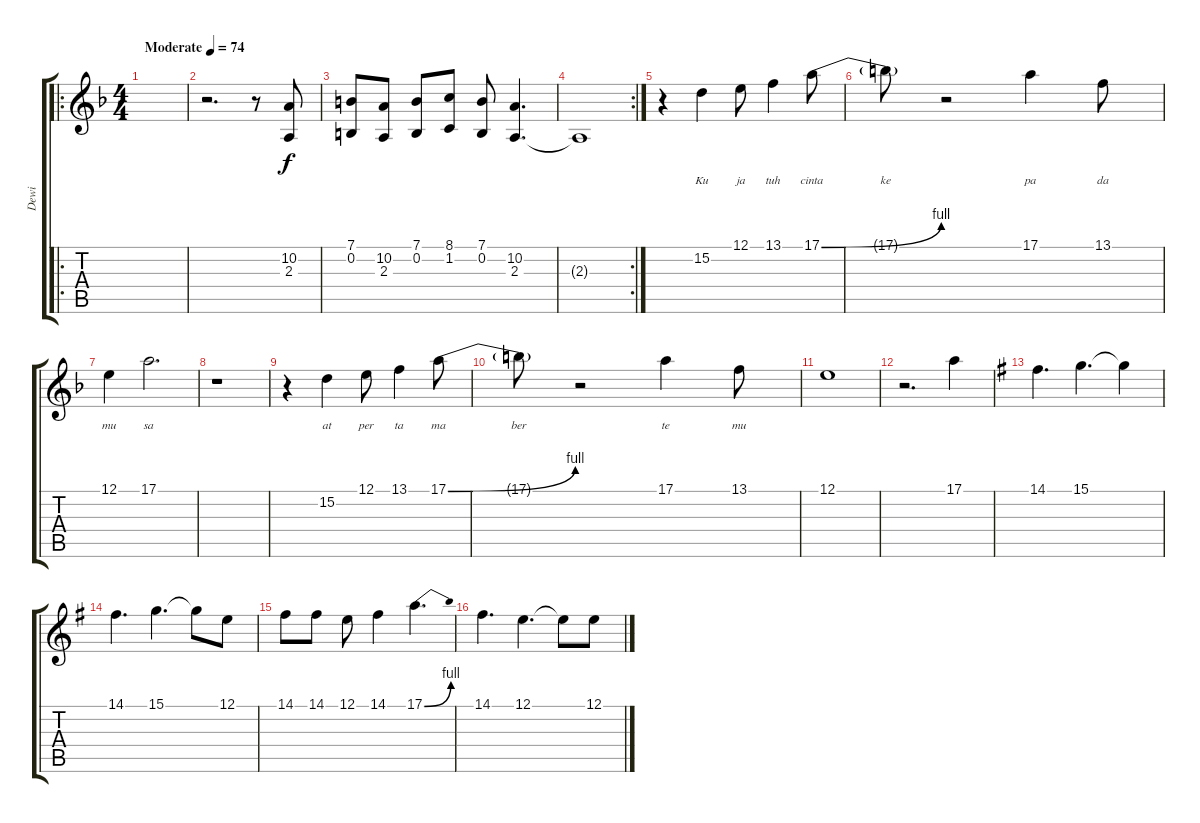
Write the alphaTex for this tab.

\track ("Dewi" "Dewi") {instrument piccolo}
\staff {score tabs}
\tuning (E4 B3 G3 D3 A2 E2) {hide}
\ro
\ts (4 4)
\tempo (74 "Moderate")
\clef g2
\ks f
|
r.2{d} r.8 (10.2 2.3).8 |
(7.1 0.2).8 (10.2 2.3).8 (7.1 0.2).8 (8.1 1.2).8 (7.1 0.2).8 (10.2 2.3).4{d} |
\rc 2
2.3{t}.1 |
r.4 15.2.4{lyrics (0 "Ku") lyrics (1 "") lyrics (2 "") lyrics (3 "") lyrics (4 "")} 12.1.8{lyrics (0 "ja") lyrics (1 "") lyrics (2 "") lyrics (3 "") lyrics (4 "")} 13.1.4{lyrics (0 "tuh") lyrics (1 "") lyrics (2 "") lyrics (3 "") lyrics (4 "")} 17.1{be (bend 0 0 60 4)}.8{lyrics (0 "cinta") lyrics (1 "") lyrics (2 "") lyrics (3 "") lyrics (4 "")} |
17.1{t}.8{lyrics (0 "ke") lyrics (1 "") lyrics (2 "") lyrics (3 "") lyrics (4 "")} r.2 17.1.4{lyrics (0 "pa") lyrics (1 "") lyrics (2 "") lyrics (3 "") lyrics (4 "")} 13.1.8{lyrics (0 "da") lyrics (1 "") lyrics (2 "") lyrics (3 "") lyrics (4 "")} |
12.1.4{lyrics (0 "mu") lyrics (1 "") lyrics (2 "") lyrics (3 "") lyrics (4 "")} 17.1.2{d lyrics (0 "sa") lyrics (1 "") lyrics (2 "") lyrics (3 "") lyrics (4 "")} |
r.1 |
r.4 15.2.4{lyrics (0 "at") lyrics (1 "") lyrics (2 "") lyrics (3 "") lyrics (4 "")} 12.1.8{lyrics (0 "per") lyrics (1 "") lyrics (2 "") lyrics (3 "") lyrics (4 "")} 13.1.4{lyrics (0 "ta") lyrics (1 "") lyrics (2 "") lyrics (3 "") lyrics (4 "")} 17.1{be (bend 0 0 60 4)}.8{lyrics (0 "ma") lyrics (1 "") lyrics (2 "") lyrics (3 "") lyrics (4 "")} |
17.1{t}.8{lyrics (0 "ber") lyrics (1 "") lyrics (2 "") lyrics (3 "") lyrics (4 "")} r.2 17.1.4{lyrics (0 "te") lyrics (1 "") lyrics (2 "") lyrics (3 "") lyrics (4 "")} 13.1.8{lyrics (0 "mu") lyrics (1 "") lyrics (2 "") lyrics (3 "") lyrics (4 "")} |
12.1.1 |
r.2{d} 17.1.4 |
\ks g
14.1.4{d} 15.1.4{d} 15.1{t}.4 |
14.1.4{d} 15.1.4{d} 15.1{t}.8 12.1.8 |
14.1.8 14.1.8 12.1.8 14.1.4 17.1{be (bend 0 0 60 4)}.4{d} |
14.1.4{d} 12.1.4{d} 12.1{t}.8 12.1.8
